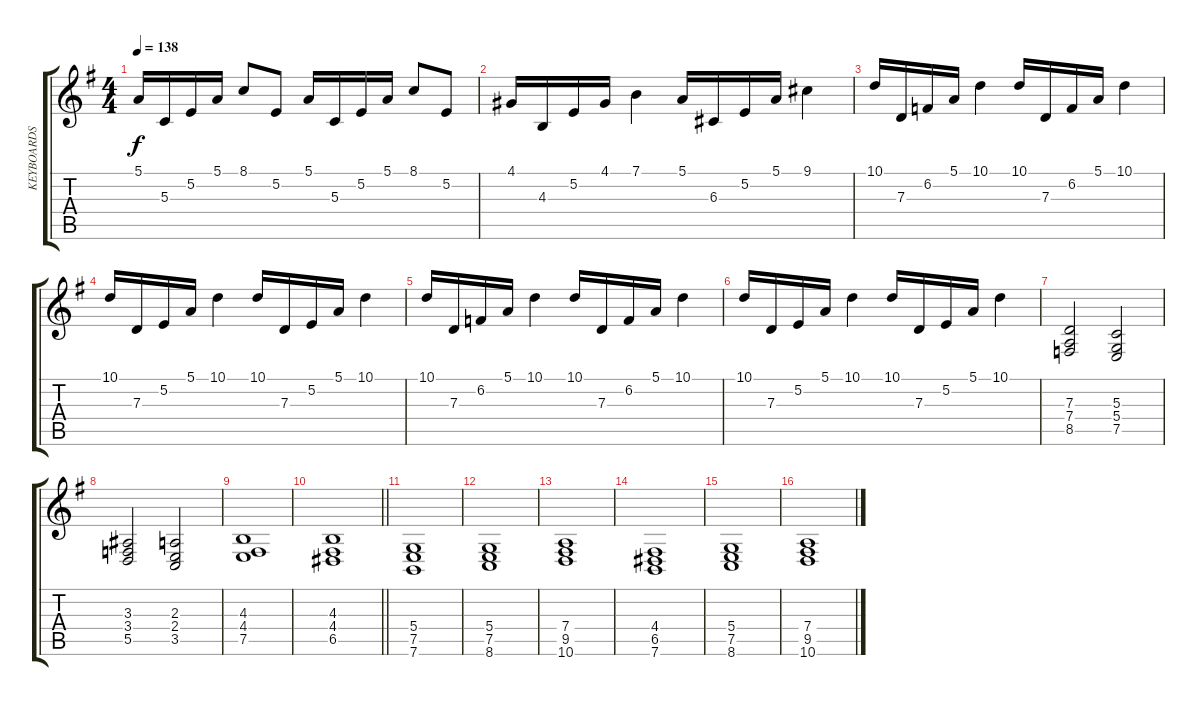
\track ("KEYBOARDS" "KEYBOARDS") {instrument synthstrings1}
\staff {score tabs}
\tuning (E4 B3 G3 D3 A2 E2) {hide}
\ts (4 4)
\tempo 138
\clef g2
\ks eminor
5.1.16{dy f} 5.3.16 5.2.16 5.1.16 8.1.8 5.2.8 5.1.16 5.3.16 5.2.16 5.1.16 8.1.8 5.2.8 |
4.1.16 4.3.16 5.2.16 4.1.16 7.1.4 5.1.16 6.3.16 5.2.16 5.1.16 9.1.4 |
10.1.16 7.3.16 6.2.16 5.1.16 10.1.4 10.1.16 7.3.16 6.2.16 5.1.16 10.1.4 |
10.1.16 7.3.16 5.2.16 5.1.16 10.1.4 10.1.16 7.3.16 5.2.16 5.1.16 10.1.4 |
10.1.16 7.3.16 6.2.16 5.1.16 10.1.4 10.1.16 7.3.16 6.2.16 5.1.16 10.1.4 |
10.1.16 7.3.16 5.2.16 5.1.16 10.1.4 10.1.16 7.3.16 5.2.16 5.1.16 10.1.4 |
(7.3 7.4 8.5).2 (5.3 5.4 7.5).2 |
(3.3 3.4 5.5).2 (2.3 2.4 3.5).2 |
(4.3 4.4 7.5).1 |
\barLineRight lightlight
(4.3 4.4 6.5).1 |
(5.4 7.5 7.6).1 |
(5.4 7.5 8.6).1 |
(7.4 9.5 10.6).1 |
(4.4 6.5 7.6).1 |
(5.4 7.5 8.6).1 |
(7.4 9.5 10.6).1
